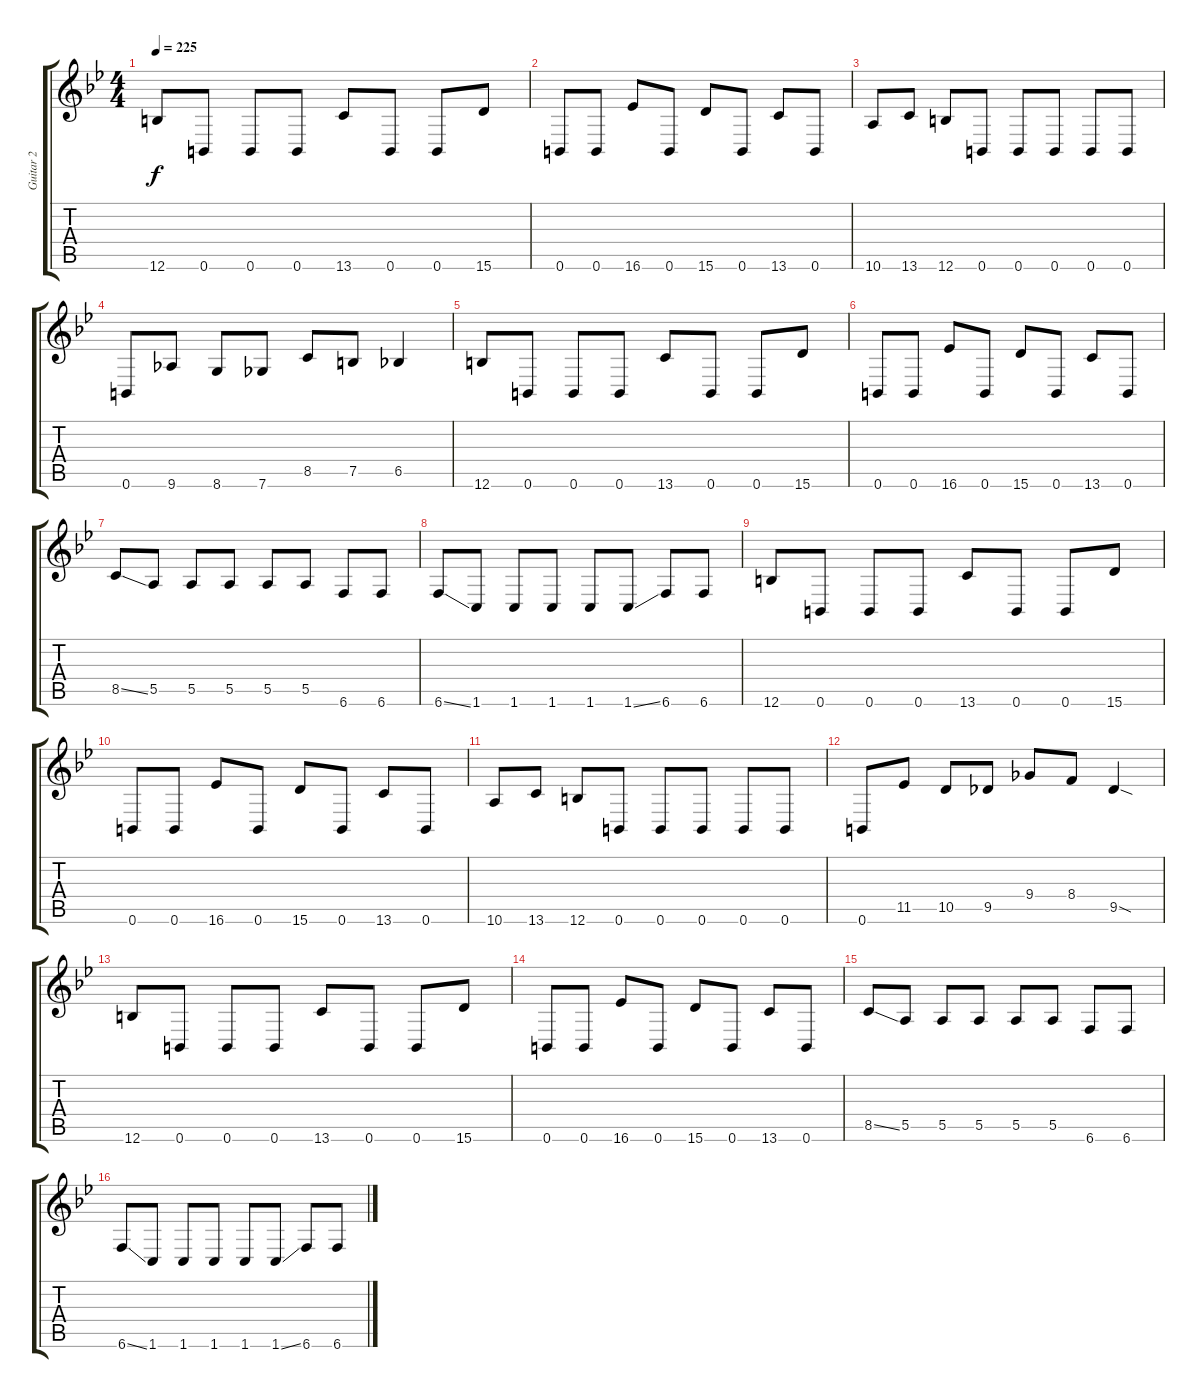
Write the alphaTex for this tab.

\track ("Guitar 2" "Guitar 2") {instrument distortionguitar}
\staff {score tabs}
\tuning (B3 Gb3 D3 A2 E2 B1) {hide}
\ts (4 4)
\tempo 225
\clef g2
\ks bb
12.6.8{dy f} 0.6.8 0.6.8 0.6.8 13.6.8 0.6.8 0.6.8 15.6.8 |
0.6.8 0.6.8 16.6.8 0.6.8 15.6.8 0.6.8 13.6.8 0.6.8 |
10.6.8 13.6.8 12.6.8 0.6.8 0.6.8 0.6.8 0.6.8 0.6.8 |
0.6.8 9.6.8 8.6.8 7.6.8 8.5.8 7.5.8 6.5.4 |
12.6.8 0.6.8 0.6.8 0.6.8 13.6.8 0.6.8 0.6.8 15.6.8 |
0.6.8 0.6.8 16.6.8 0.6.8 15.6.8 0.6.8 13.6.8 0.6.8 |
8.5{ss}.8 5.5.8 5.5.8 5.5.8 5.5.8 5.5.8 6.6.8 6.6.8 |
6.6{ss}.8 1.6.8 1.6.8 1.6.8 1.6.8 1.6{ss}.8 6.6.8 6.6.8 |
12.6.8 0.6.8 0.6.8 0.6.8 13.6.8 0.6.8 0.6.8 15.6.8 |
0.6.8 0.6.8 16.6.8 0.6.8 15.6.8 0.6.8 13.6.8 0.6.8 |
10.6.8 13.6.8 12.6.8 0.6.8 0.6.8 0.6.8 0.6.8 0.6.8 |
0.6.8 11.5.8 10.5.8 9.5.8 9.4.8 8.4.8 9.5{sod}.4 |
12.6.8 0.6.8 0.6.8 0.6.8 13.6.8 0.6.8 0.6.8 15.6.8 |
0.6.8 0.6.8 16.6.8 0.6.8 15.6.8 0.6.8 13.6.8 0.6.8 |
8.5{ss}.8 5.5.8 5.5.8 5.5.8 5.5.8 5.5.8 6.6.8 6.6.8 |
6.6{ss}.8 1.6.8 1.6.8 1.6.8 1.6.8 1.6{ss}.8 6.6.8 6.6.8
